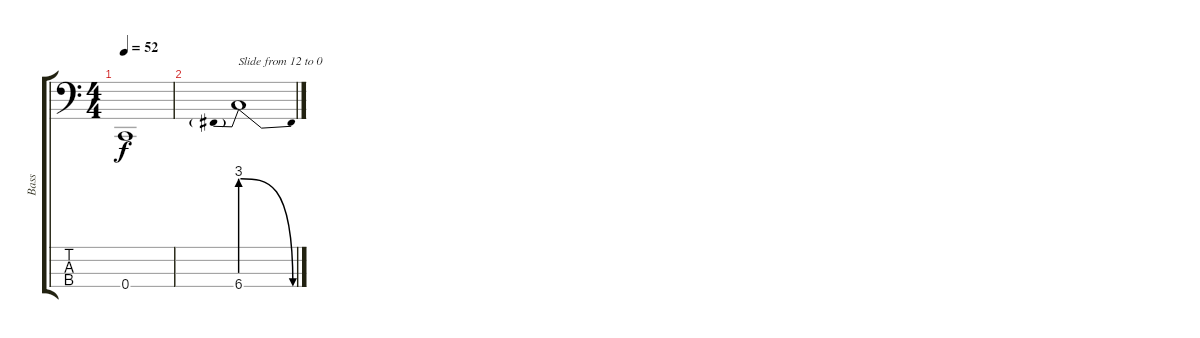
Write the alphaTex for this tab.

\track ("Bass" "Bass") {instrument electricbassfinger}
\staff {score tabs}
\tuning (F2 C2 G1 C1) {hide}
\ts (4 4)
\tempo 52
\clef f4
\ks c
0.4{t}.1{dy f} |
6.4{be (prebendrelease 0 12 60 0)}.1{txt "Slide from 12 to 0" instrument electricbassfinger}
